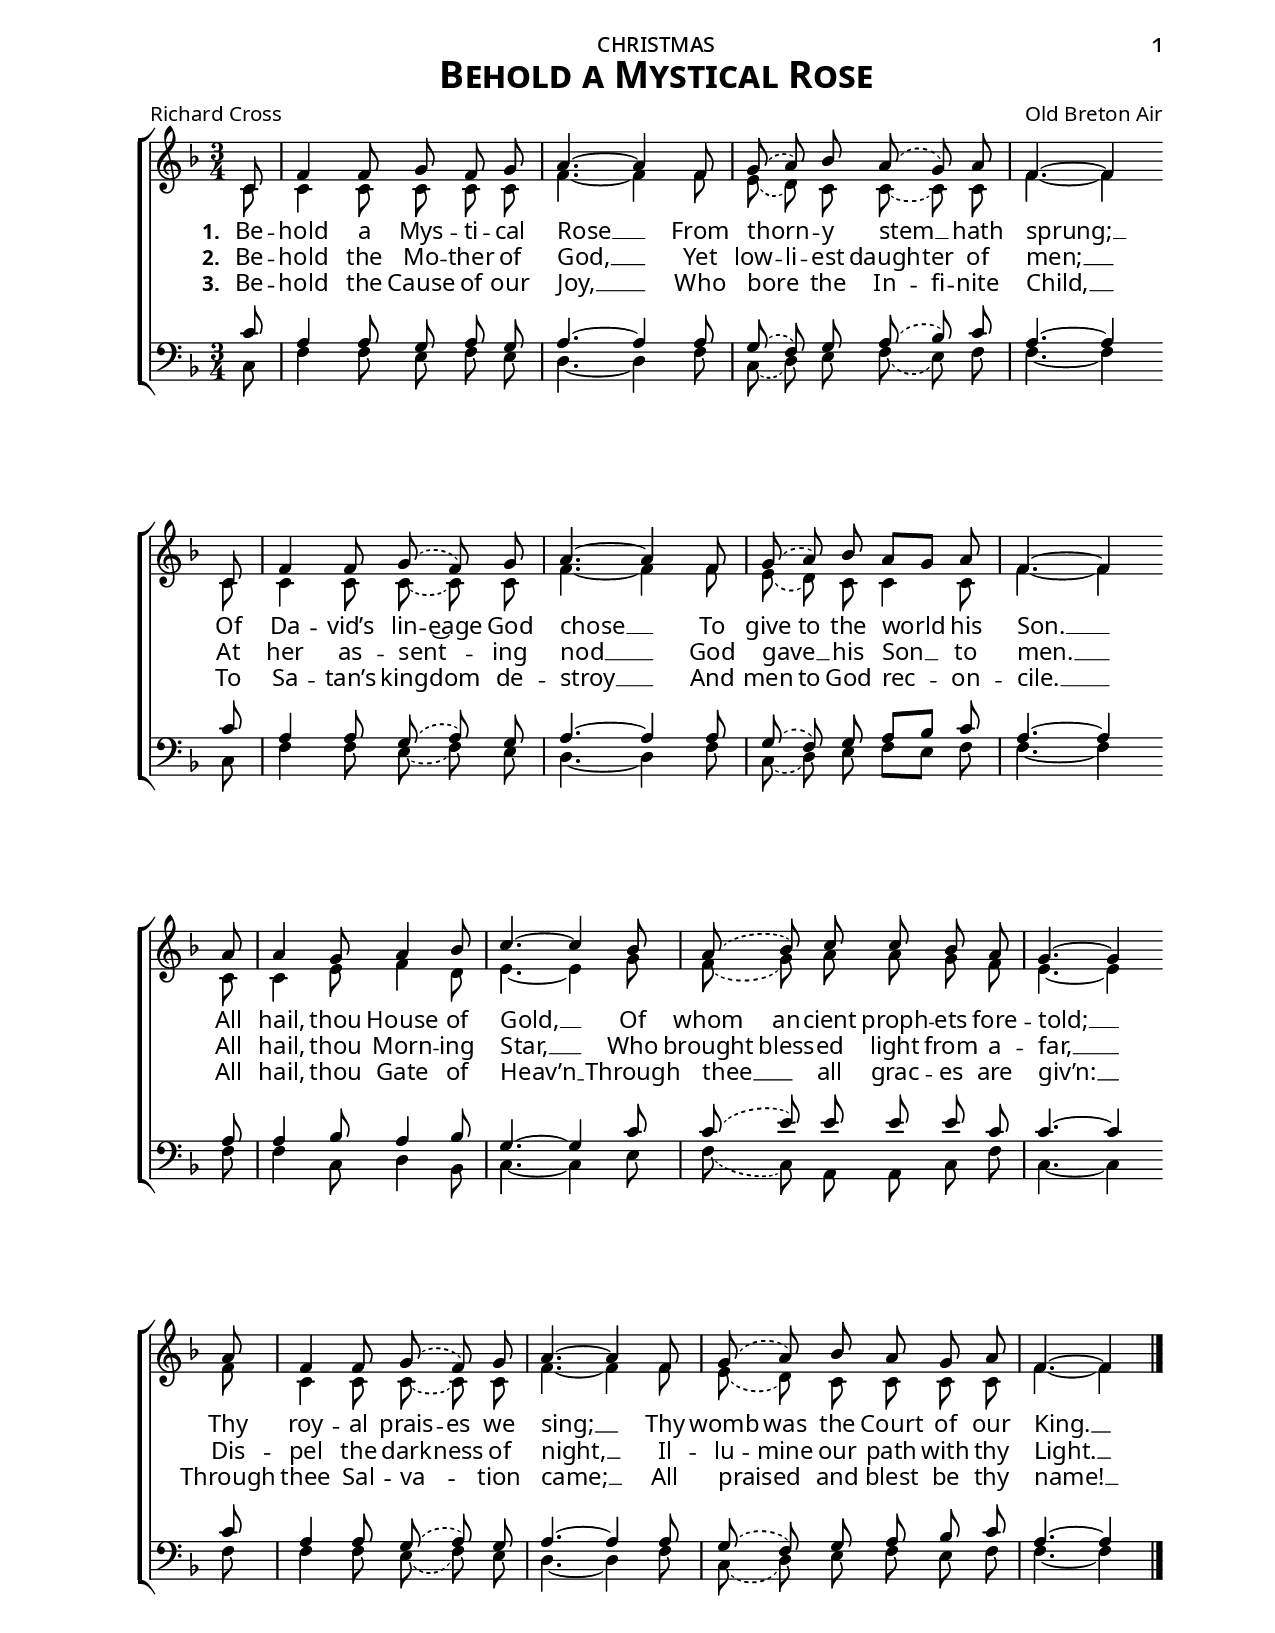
\version "2.14.2"
\include "util.ly"
\header {
  title = \markup{\override #'(font-name . "Garamond Premier Pro Semibold"){ \abs-fontsize #18 \smallCapsOldStyle"Behold a Mystical Rose"}}
  %subtitle = \markup{\override #'(font-name . "Garamond Premier Pro"){ \abs-fontsize #12.5 "(Serdeczna Matko)"}}
  poet = \markup\oldStyleNum"Richard Cross"
  %meter = \markup\oldStyleNum"Translated by Edith M. G. Reed (1885–1933)"
  composer = \markup\oldStyleNum"Old Breton Air"
  %arranger = \markup\oldStyleNum"Arranged by Edith M. G. Reed (1885–1933)"
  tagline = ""
}
\paper {
  %print-all-headers = ##t
  paper-height = 11\in
  paper-width = 8.5\in
  indent = 0\in
  %system-system-spacing = #'((basic-distance . 10) (padding . 0))
  %system-system-spacing =
  %  #'((basic-distance . 0)
  %     (minimum-distance . 0)
  %     (padding . -0.35)
  %     (stretchability . 100))
  ragged-last-bottom = ##f
  ragged-bottom = ##f
  two-sided = ##t
  inner-margin = 1\in
  outer-margin = 0.75\in
  top-margin = 0.26\in
  bottom-margin = 0.25\in
  first-page-number = #001
  print-first-page-number = ##t
  headerLine = \markup{\override #'(font-name . "Garamond Premier Pro") \smallCapsOldStyle"christmas"}
  oddHeaderMarkup = \markup\fill-line{
     \override #'(font-name . "Garamond Premier Pro")\abs-fontsize #12.5
     \combine 
        \fill-line{"" \on-the-fly #print-page-number-check-first
        \oldStylePageNum""
        }
        \fill-line{\headerLine}
  }
  evenHeaderMarkup = \markup {
     \override #'(font-name . "Garamond Premier Pro")\abs-fontsize #12.5
     \combine
        \on-the-fly #print-page-number-check-first
        \oldStylePageNum""
        \fill-line{\headerLine}
  }
}
#(set-global-staff-size 18) \paper{ #(define fonts (make-pango-font-tree "Garamond Premier Pro" "Garamond Premier Pro" "Garamond Premier Pro" (/ 18 20))) }
global = {
  \key f \major
  \time 3/4
  \autoBeamOff
}

sopMusic = \relative c' {
  \partial 8
  c8 |
  f4 f8 g f g |
  a4.~ a4 \bar"" f8 |
  \slurDashed g( a) bes a( g) a |
  f4.~ f4 \bar""\break c8 |
  f4 f8 g( f) g |

  a4.~ a4 \bar"" f8 |
  g( a) bes a[ g] a |
  f4.~ f4 \bar""\break a8 |
  a4 g8 a4 bes8 |
  c4.~ c4 \bar"" bes8 |

  \slurDashed a( bes) c c bes a |
  g4.~ g4 \bar""\break a8 |
  f4 f8 g( f) g |
  a4.~ a4 \bar"" f8 |
  g( a) bes a g a |
  f4.~ f4 \bar "|."
}
sopWords = \lyricmode {
  
}

altoMusic = \relative c' {
  \slurDashed
  c8 |
  c4 c8 c c c |
  f4.~ f4 f8 |
  e( d) c \tieDashed c~ c c |
  \tieSolid f4.~ f4

  c8 |
  \tieDashed c4 c8 c~ c c |
  \tieSolid f4.~ f4 f8 |
  e( d) c c4 c8 |
  f4.~ f4

  c8 |
  c4 e8 f4 d8 |
  e4.~ e4 g8 |
  f( g) a a g f |
  e4.~ e4

  f8 |
  \tieDashed c4 c8 c~ c c |
  \tieSolid f4.~ f4 f8 |
  e( d) c c c c |
  f4.~ f4
}
altoWords = \lyricmode {
  \set stanza = #"1. "
  \set ignoreMelismata = ##t
  Be -- hold a Mys -- ti -- cal Rose __ _
  From thorn -- _ y stem __ _ hath sprung; __ _
  Of Da -- vid’s lin -- e͜age God chose __ _
  To give to the world _ his Son. __ _
  All hail, thou House of Gold, __ _
  Of whom an -- cient proph -- ets fore -- told; __ _
  Thy roy -- al prais -- es we sing; __ _
  Thy womb was the Court of our King. __ _
}
altoWordsII = \lyricmode {
  \set stanza = #"2. "
  \set ignoreMelismata = ##t
  Be -- hold the Mo -- ther of God, __ _
  Yet low -- li -- est daugh -- ter of men; __ _
  At her as -- sent -- _ ing nod __ _
  God gave __ _ his Son __ _ to men. __ _
  All hail, thou Morn -- ing Star, __ _
  Who brought bless -- ed light from a -- far, __ _
  Dis -- pel the dark -- ness of night, __ _
  Il -- lu -- mine our path with thy Light. __ _
}
altoWordsIII = \lyricmode {
  \set stanza = #"3. "
  \set ignoreMelismata = ##t
  Be -- hold the Cause of our Joy, __ _
  Who bore _ the In -- fi -- nite Child, __ _
  To Sa -- tan’s king -- dom de -- stroy __ _
  And men to God rec -- _ on -- cile. __ _
  All hail, thou Gate of Heav’n __ _
  Through thee __ _ all grac -- es are giv’n: __ _
  Through thee Sal -- va -- _ tion came; __ _
  All praised _ and blest be thy name! __ _
}
altoWordsIV = \lyricmode {
  \set stanza = #"4. "
  \set ignoreMelismata = ##t
}
altoWordsV = \lyricmode {
  \set stanza = #"5. "
  \set ignoreMelismata = ##t
}
altoWordsVI = \lyricmode {
  \set stanza = #"6. "
  \set ignoreMelismata = ##t
}
tenorMusic = \relative c {
  \slurDashed
  c'8 |
  a4 a8 g a g |
  a4.~ a4 a8 |
  g( f) g a( bes) c |
  a4.~ a4

  c8 |
  a4 a8 g( a) g |
  a4.~ a4 a8 |
  g( f) g a[ bes] c |
  a4.~ a4

  a8 |
  a4 bes8 a4 bes8 |
  g4.~ g4 c8 |
  c( e) e e e c |
  c4.~ c4

  c8 |
  a4 a8 g( a) g |
  a4.~ a4 a8 |
  g( f) g a bes c |
  a4.~ a4

}
tenorWords = \lyricmode {

}

bassMusic = \relative c {
  \slurDashed
  c8 |
  f4 f8 e f e |
  d4.~ d4 f8 |
  c( d) e f( e) f |
  \tieSolid f4.~ f4

  c8 |
  f4 f8 e( f) e |
  d4.~ d4 f8 |
  c( d) e f[ e] f |
  \tieSolid f4.~ f4
  
  f8 |
  f4 c8 d4 bes8 |
  c4.~ c4 e8 |
  f( c) a a c f |
  c4.~ c4

  f8 |
  f4 f8 e( f) e |
  d4.~ d4 f8 |
  c( d) e f e f |
  \tieSolid f4.~ f4
}
bassWords = \lyricmode {

}

pianoRH = \relative c' {
  
}
pianoLH = \relative c' {
  
}

\score {
  <<
   \new ChoirStaff <<
    \new Staff = women <<
      \new Voice = "sopranos" { \voiceOne << \global \sopMusic >> }
      \new Voice = "altos" { \voiceTwo << \global \altoMusic >> }
    >>
    \new Lyrics \with { alignAboveContext = #"women" \override VerticalAxisGroup #'nonstaff-relatedstaff-spacing = #'((basic-distance . 1))} \lyricsto "sopranos" \sopWords
    \new Lyrics = "altosVI"  \with { alignBelowContext = #"women" } \lyricsto "sopranos" \altoWordsVI
    \new Lyrics = "sopranosV"  \with { alignBelowContext = #"women" } \lyricsto "sopranos" \altoWordsV
    \new Lyrics = "sopranosIV"  \with { alignBelowContext = #"women" } \lyricsto "sopranos" \altoWordsIV
    \new Lyrics = "sopranosIII"  \with { alignBelowContext = #"women" } \lyricsto "sopranos" \altoWordsIII
    \new Lyrics = "sopranosII"  \with { alignBelowContext = #"women" } \lyricsto "sopranos" \altoWordsII
    \new Lyrics = "sopranos"  \with { alignBelowContext = #"women" } \lyricsto "sopranos" \altoWords
   \new Staff = men <<
      \clef bass
      \new Voice = "tenors" { \voiceOne << \global \tenorMusic >> }
      \new Voice = "basses" { \voiceTwo << \global \bassMusic >> }
    >>
    \new Lyrics \with { alignAboveContext = #"men" \override VerticalAxisGroup #'nonstaff-relatedstaff-spacing = #'((basic-distance . 1)) } \lyricsto "tenors" \tenorWords
    \new Lyrics \with { alignBelowContext = #"men" \override VerticalAxisGroup #'nonstaff-relatedstaff-spacing = #'((basic-distance . 1)) } \lyricsto "basses" \bassWords
  >>
%    \new PianoStaff << \new Staff { \new Voice { \pianoRH } } \new Staff { \clef "bass" \pianoLH } >>
  >>
  \layout {
  \context {
    \Lyrics
    \override LyricText #'font-size = #1.3
  }
    \context {
      \Score
      %\override SpacingSpanner #'base-shortest-duration = #(ly:make-moment 1 8)
      %\override SpacingSpanner #'common-shortest-duration = #(ly:make-moment 1 4)
    }
    \context {
      % Remove all empty staves
      % \Staff \RemoveEmptyStaves \override VerticalAxisGroup #'remove-first = ##t
    }
    \context {
      \Lyrics
      \override LyricText #'X-offset = #center-on-word
    }
  }
}

